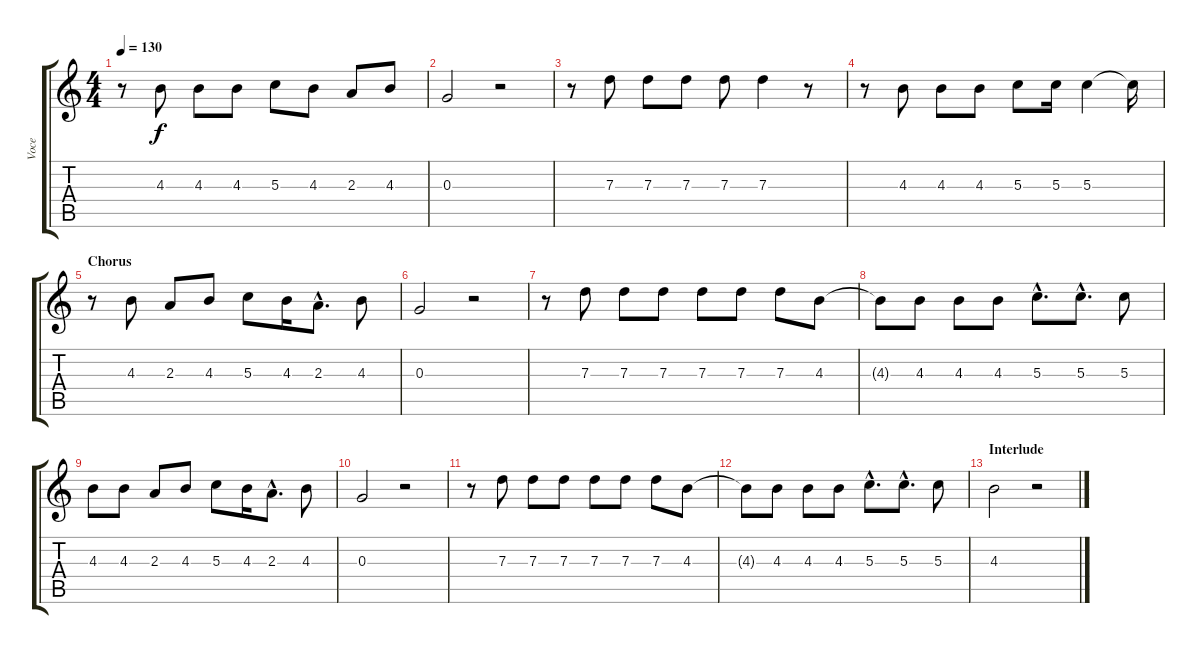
\track ("Voce" "Voce") {instrument overdrivenguitar}
\staff {score tabs}
\tuning (E4 B3 G3 D3 A2 E2) {hide}
\ts (4 4)
\tempo 130
\clef g2
\ks c
r.8{dy f} 4.3.8 4.3.8 4.3.8 5.3.8 4.3.8 2.3.8 4.3.8 |
0.3.2 r.2 |
r.8 7.3.8 7.3.8 7.3.8 7.3.8 7.3.4 r.8 |
r.8 4.3.8 4.3.8 4.3.8 5.3.8 5.3.16 5.3.4 5.3{t}.16 |
\section ("" "Chorus")
r.8 4.3.8 2.3.8 4.3.8 5.3.8 4.3.16 2.3{hac}.8{d} 4.3.8 |
0.3.2 r.2 |
r.8 7.3.8 7.3.8 7.3.8 7.3.8 7.3.8 7.3.8 4.3.8 |
4.3{t}.8 4.3.8 4.3.8 4.3.8 5.3{hac}.8{d} 5.3{hac}.8{d} 5.3.8 |
4.3.8 4.3.8 2.3.8 4.3.8 5.3.8 4.3.16 2.3{hac}.8{d} 4.3.8 |
0.3.2 r.2 |
r.8 7.3.8 7.3.8 7.3.8 7.3.8 7.3.8 7.3.8 4.3.8 |
4.3{t}.8 4.3.8 4.3.8 4.3.8 5.3{hac}.8{d} 5.3{hac}.8{d} 5.3.8 |
\section ("" "Interlude")
4.3.2 r.2
